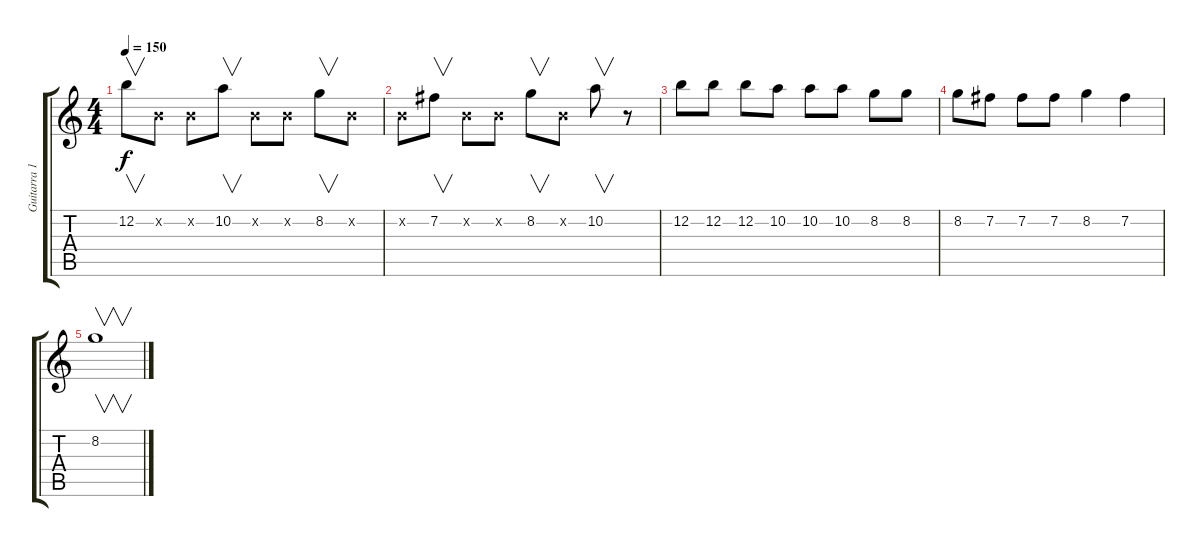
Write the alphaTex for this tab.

\track ("Guitarra 1" "Guitarra 1") {instrument overdrivenguitar}
\staff {score tabs}
\tuning (E4 B3 G3 D3 A2 E2) {hide}
\ts (4 4)
\tempo 150
\clef g2
\ks c
12.2.8{v dy f} 0.2{x}.8 0.2{x}.8 10.2.8{v} 0.2{x}.8 0.2{x}.8 8.2.8{v} 0.2{x}.8 |
0.2{x}.8 7.2.8{v} 0.2{x}.8 0.2{x}.8 8.2.8{v} 0.2{x}.8 10.2.8{v} r.8 |
12.2.8 12.2.8 12.2.8 10.2.8 10.2.8 10.2.8 8.2.8 8.2.8 |
8.2.8 7.2.8 7.2.8 7.2.8 8.2.4 7.2.4 |
8.2.1{v}
